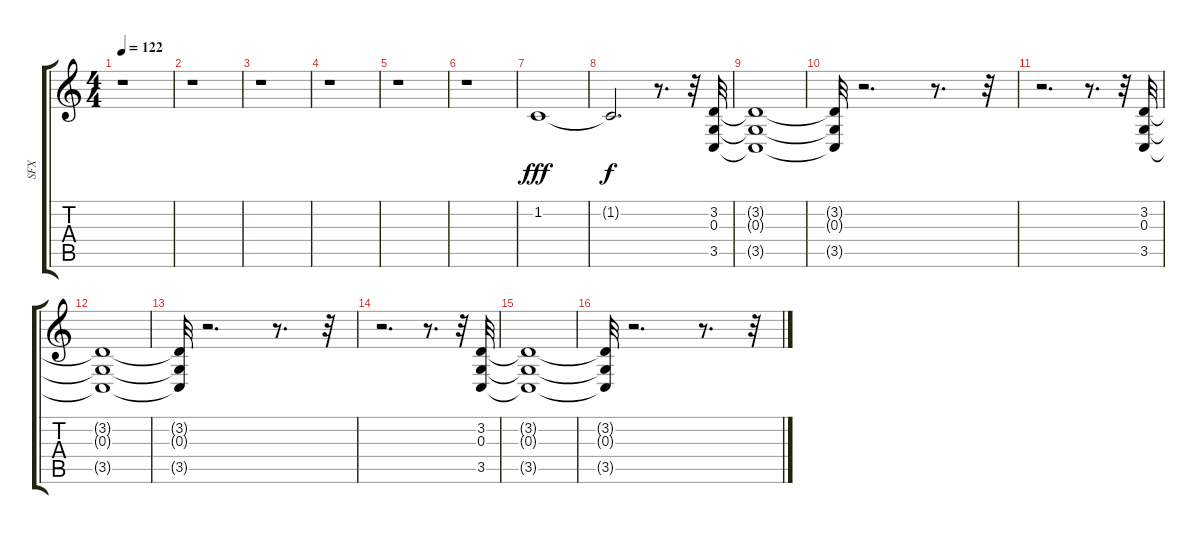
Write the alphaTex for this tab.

\track ("SFX" "SFX") {instrument seashore}
\staff {score tabs}
\tuning (E4 B3 G3 D3 A2 E2) {hide}
\ts (4 4)
\tempo 122
\clef g2
\ks c
r.1{dy fff} |
r.1 |
r.1 |
r.1 |
r.1 |
r.1 |
1.2.1{instrument applause} |
1.2{t}.2{d dy f} r.8{d} r.32 (3.2 0.3 3.5).32{volume 12 instrument overdrivenguitar} |
(3.2{t} 0.3{t} 3.5{t}).1 |
(3.2{t} 0.3{t} 3.5{t}).32 r.2{d} r.8{d} r.32 |
r.2{d} r.8{d} r.32 (3.2 0.3 3.5).32 |
(3.2{t} 0.3{t} 3.5{t}).1 |
(3.2{t} 0.3{t} 3.5{t}).32 r.2{d} r.8{d} r.32 |
r.2{d} r.8{d} r.32 (3.2 0.3 3.5).32 |
(3.2{t} 0.3{t} 3.5{t}).1 |
(3.2{t} 0.3{t} 3.5{t}).32 r.2{d} r.8{d} r.32
